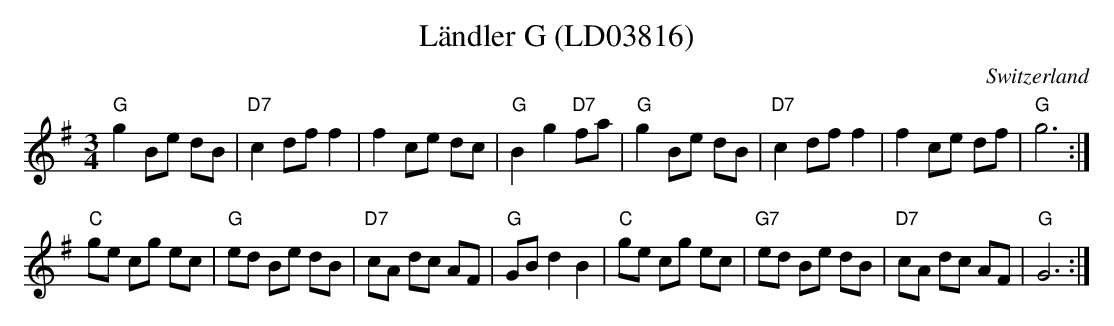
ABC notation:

X:1
T:Ländler G (LD03816)
O:Switzerland
M:3/4
L:1/8
K:G major
"G"g2 Be dB | "D7"c2 df f2 | f2 ce dc | "G"B2 g2 "D7"fa | "G"g2 Be dB | "D7"c2 df f2 | f2 ce df | "G"g6 :|
 "C"ge cg ec | "G"ed Be dB | "D7"cA dc AF | "G"GB d2 B2 | "C"ge cg ec | "G7"ed Be dB | "D7"cA dc AF | "G"G6 :|]
